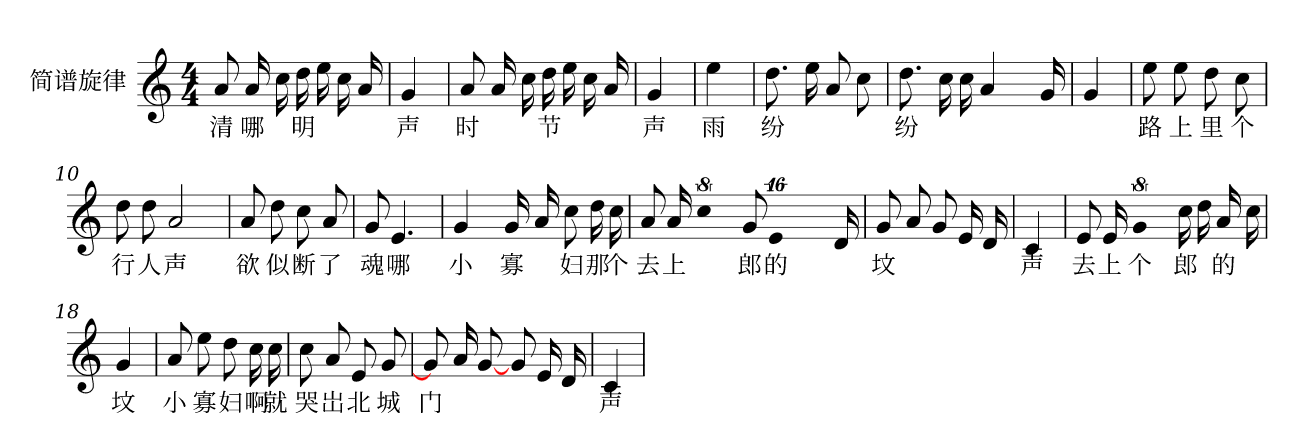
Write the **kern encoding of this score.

**kern	**text
*part1	*part1
*staff1	*staff1
*I"简谱旋律	*
*k[]	*
*M4/4	*
=1	=1
8a	清
16a	哪
16cc	.
16dd	明
16ee	.
16cc	.
16a	.
=2	=2
4g	声
=3	=3
8a	时
16a	.
16cc	.
16dd	节
16ee	.
16cc	.
16a	.
=4	=4
4g	声
=5	=5
4ee	雨
=6	=6
8.dd	纷
16ee	.
8a	.
8cc	.
=7	=7
8.dd	纷
16cc	.
16cc	.
!LO:N:vis=4	!
4.a	.
16g	.
=8	=8
4g	.
=9	=9
8ee	路
8ee	上
8dd	里
8cc	个
=10	=10
8dd	行
8dd	人
2a	声
=11	=11
8a	欲
8dd	似
8cc	断
8a	了
=12	=12
8g	魂
4.e	哪
=13	=13
!LO:N:vis=4	!
4.g	小
16g	寡
16a	.
8cc	妇
16dd	那
16cc	个
=14	=14
8a	去
16a	上
!LO:N:vis=4	!
16%5cc	.
8g	郎
!LO:N:vis=2	!
16%9e	的
16d	.
=15	=15
8g	坟
8a	.
8g	.
16e	.
16d	.
=16	=16
4c	声
=17	=17
8e	去
16e	上
!LO:N:vis=4	!
16%5g	个
16cc	郎
16dd	.
16a	的
16cc	.
=18	=18
4g	坟
=19	=19
8a	小
8ee	寡
8dd	妇
16cc	啊
16cc	就
=20	=20
8cc	哭
8a	岀
8e	北
8g	城
=21	=21
8g]	门
16a	.
!LO:N:vis=8	!
[8.g	.
8g	.
16e	.
16d	.
=22	=22
4c	声
=	=
*-	*-
